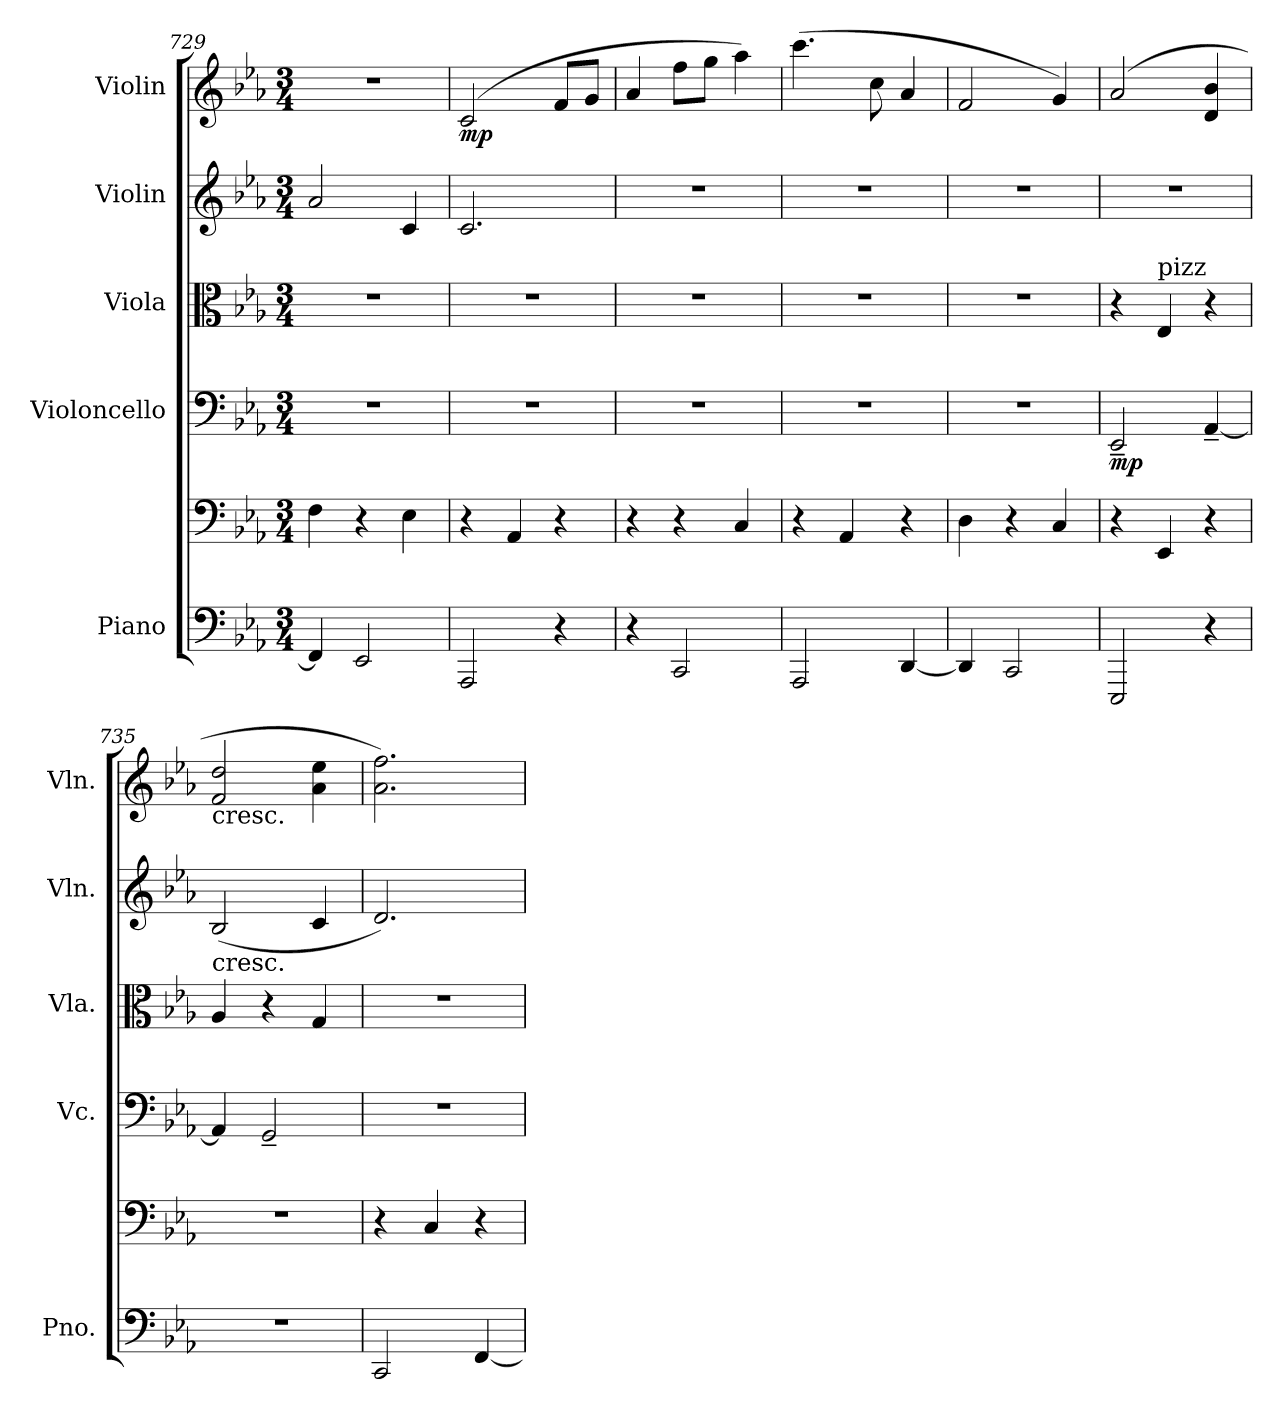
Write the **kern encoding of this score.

**kern	**kern	**kern	**dynam	**kern	**kern	**kern	**dynam
*part5	*part5	*part4	*part4	*part3	*part2	*part1	*part1
*staff6	*staff5	*staff4	*staff4	*staff3	*staff2	*staff1	*staff1
*I"Piano	*	*I"Violoncello	*	*I"Viola	*I"Violin	*I"Violin	*
*I'Pno.	*	*I'Vc.	*	*I'Vla.	*I'Vln.	*I'Vln.	*
*clefF4	*clefF4	*clefF4	*	*clefC3	*clefG2	*clefG2	*
*k[b-e-a-]	*k[b-e-a-]	*k[b-e-a-]	*	*k[b-e-a-]	*k[b-e-a-]	*k[b-e-a-]	*
*M3/4	*M3/4	*M3/4	*	*M3/4	*M3/4	*M3/4	*
=729	=729	=729	=729	=729	=729	=729	=729
4FF/]	4F\	2.r	.	2.r	2a-/	2.r	.
2EE-/	4r	.	.	.	.	.	.
.	4E-\	.	.	.	4c/	.	.
=730	=730	=730	=730	=730	=730	=730	=730
!	!	!	!	!	!	!	!LO:DY:b
2AAA-/	4r	2.r	.	2.r	2.c/	(2c/	mp
.	4AA-/	.	.	.	.	.	.
4r	4r	.	.	.	.	8f/L	.
.	.	.	.	.	.	8g/J	.
=731	=731	=731	=731	=731	=731	=731	=731
4r	4r	2.r	.	2.r	2.r	4a-/	.
2CC/	4r	.	.	.	.	8ff\L	.
.	.	.	.	.	.	8gg\J	.
.	4C/	.	.	.	.	4aa-\)	.
=732	=732	=732	=732	=732	=732	=732	=732
2AAA-/	4r	2.r	.	2.r	2.r	(4.ccc\	.
.	4AA-/	.	.	.	.	.	.
.	.	.	.	.	.	8cc\	.
[4DD/	4r	.	.	.	.	4a-/	.
=733	=733	=733	=733	=733	=733	=733	=733
4DD/]	4D\	2.r	.	2.r	2.r	2f/	.
2CC/	4r	.	.	.	.	.	.
.	4C/	.	.	.	.	4g/)	.
=734	=734	=734	=734	=734	=734	=734	=734
!	!	!	!LO:DY:b	!	!	!	!
2EEE-/	4r	2EE-~/	mp	4r	2.r	(2a-/	.
!	!	!	!	!LO:TX:a:t=pizz	!	!	!
.	4EE-/	.	.	4E-/	.	.	.
4r	4r	[4AA-~/	.	4r	.	4d/ 4b-/	.
=735	=735	=735	=735	=735	=735	=735	=735
!	!	!	!	!	!	!LO:TX:b:t=cresc.	!
!	!	!	!	!	!LO:TX:b:t=cresc.	!	!
2.r	2.r	4AA-/]	.	4A-/	(2B-/	2f/ 2dd/	.
.	.	2GG~/	.	4r	.	.	.
.	.	.	.	4G/	4c/	4a-\ 4ee-\	.
!!LO:PB:g=z
=736	=736	=736	=736	=736	=736	=736	=736
2CC/	4r	2.r	.	2.r	2.d/)	2.a-\ 2.ff\)	.
.	4C/	.	.	.	.	.	.
[4FF/	4r	.	.	.	.	.	.
=	=	=	=	=	=	=	=
*-	*-	*-	*-	*-	*-	*-	*-
